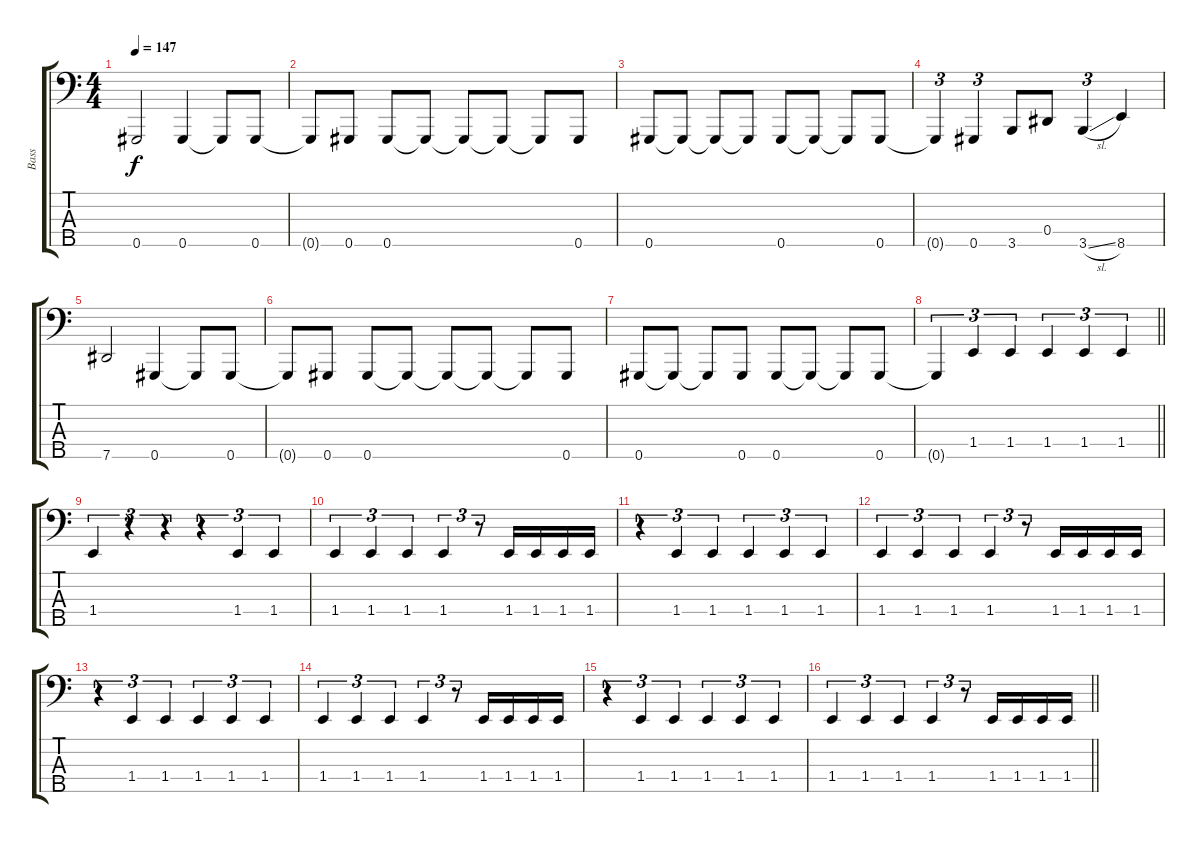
\track ("Bass" "Bass") {instrument electricbasspick}
\staff {score tabs}
\tuning (Gb2 Db2 Ab1 Eb1 Ab0) {hide}
\ts (4 4)
\section ("" "")
\tempo 147
\clef f4
\ks c
0.5.2{dy f} 0.5.4 0.5{t}.8 0.5.8 |
0.5{t}.8 0.5.8 0.5.8 0.5{t}.8 0.5{t}.8 0.5{t}.8 0.5{t}.8 0.5.8 |
0.5.8 0.5{t}.8 0.5{t}.8 0.5{t}.8 0.5.8 0.5{t}.8 0.5{t}.8 0.5.8 |
0.5{t}.4{tu (3 2)} 0.5.4{tu (3 2)} 3.5.8 0.4.8 3.5{sl}.4{tu (3 2)} 8.5.4 |
7.5.2 0.5.4 0.5{t}.8 0.5.8 |
0.5{t}.8 0.5.8 0.5.8 0.5{t}.8 0.5{t}.8 0.5{t}.8 0.5{t}.8 0.5.8 |
0.5.8 0.5{t}.8 0.5{t}.8 0.5.8 0.5.8 0.5{t}.8 0.5{t}.8 0.5.8 |
\barLineRight lightlight
0.5{t}.4{tu (3 2)} 1.4.4{tu (3 2)} 1.4.4{tu (3 2)} 1.4.4{tu (3 2)} 1.4.4{tu (3 2)} 1.4.4{tu (3 2)} |
\section ("" "")
1.4.4{tu (3 2)} r.4{tu (3 2)} r.4{tu (3 2)} r.4{tu (3 2)} 1.4.4{tu (3 2)} 1.4.4{tu (3 2)} |
1.4.4{tu (3 2)} 1.4.4{tu (3 2)} 1.4.4{tu (3 2)} 1.4.4{tu (3 2)} r.8{tu (3 2)} 1.4.16 1.4.16 1.4.16 1.4.16 |
r.4{tu (3 2)} 1.4.4{tu (3 2)} 1.4.4{tu (3 2)} 1.4.4{tu (3 2)} 1.4.4{tu (3 2)} 1.4.4{tu (3 2)} |
1.4.4{tu (3 2)} 1.4.4{tu (3 2)} 1.4.4{tu (3 2)} 1.4.4{tu (3 2)} r.8{tu (3 2)} 1.4.16 1.4.16 1.4.16 1.4.16 |
r.4{tu (3 2)} 1.4.4{tu (3 2)} 1.4.4{tu (3 2)} 1.4.4{tu (3 2)} 1.4.4{tu (3 2)} 1.4.4{tu (3 2)} |
1.4.4{tu (3 2)} 1.4.4{tu (3 2)} 1.4.4{tu (3 2)} 1.4.4{tu (3 2)} r.8{tu (3 2)} 1.4.16 1.4.16 1.4.16 1.4.16 |
r.4{tu (3 2)} 1.4.4{tu (3 2)} 1.4.4{tu (3 2)} 1.4.4{tu (3 2)} 1.4.4{tu (3 2)} 1.4.4{tu (3 2)} |
\barLineRight lightlight
1.4.4{tu (3 2)} 1.4.4{tu (3 2)} 1.4.4{tu (3 2)} 1.4.4{tu (3 2)} r.8{tu (3 2)} 1.4.16 1.4.16 1.4.16 1.4.16
